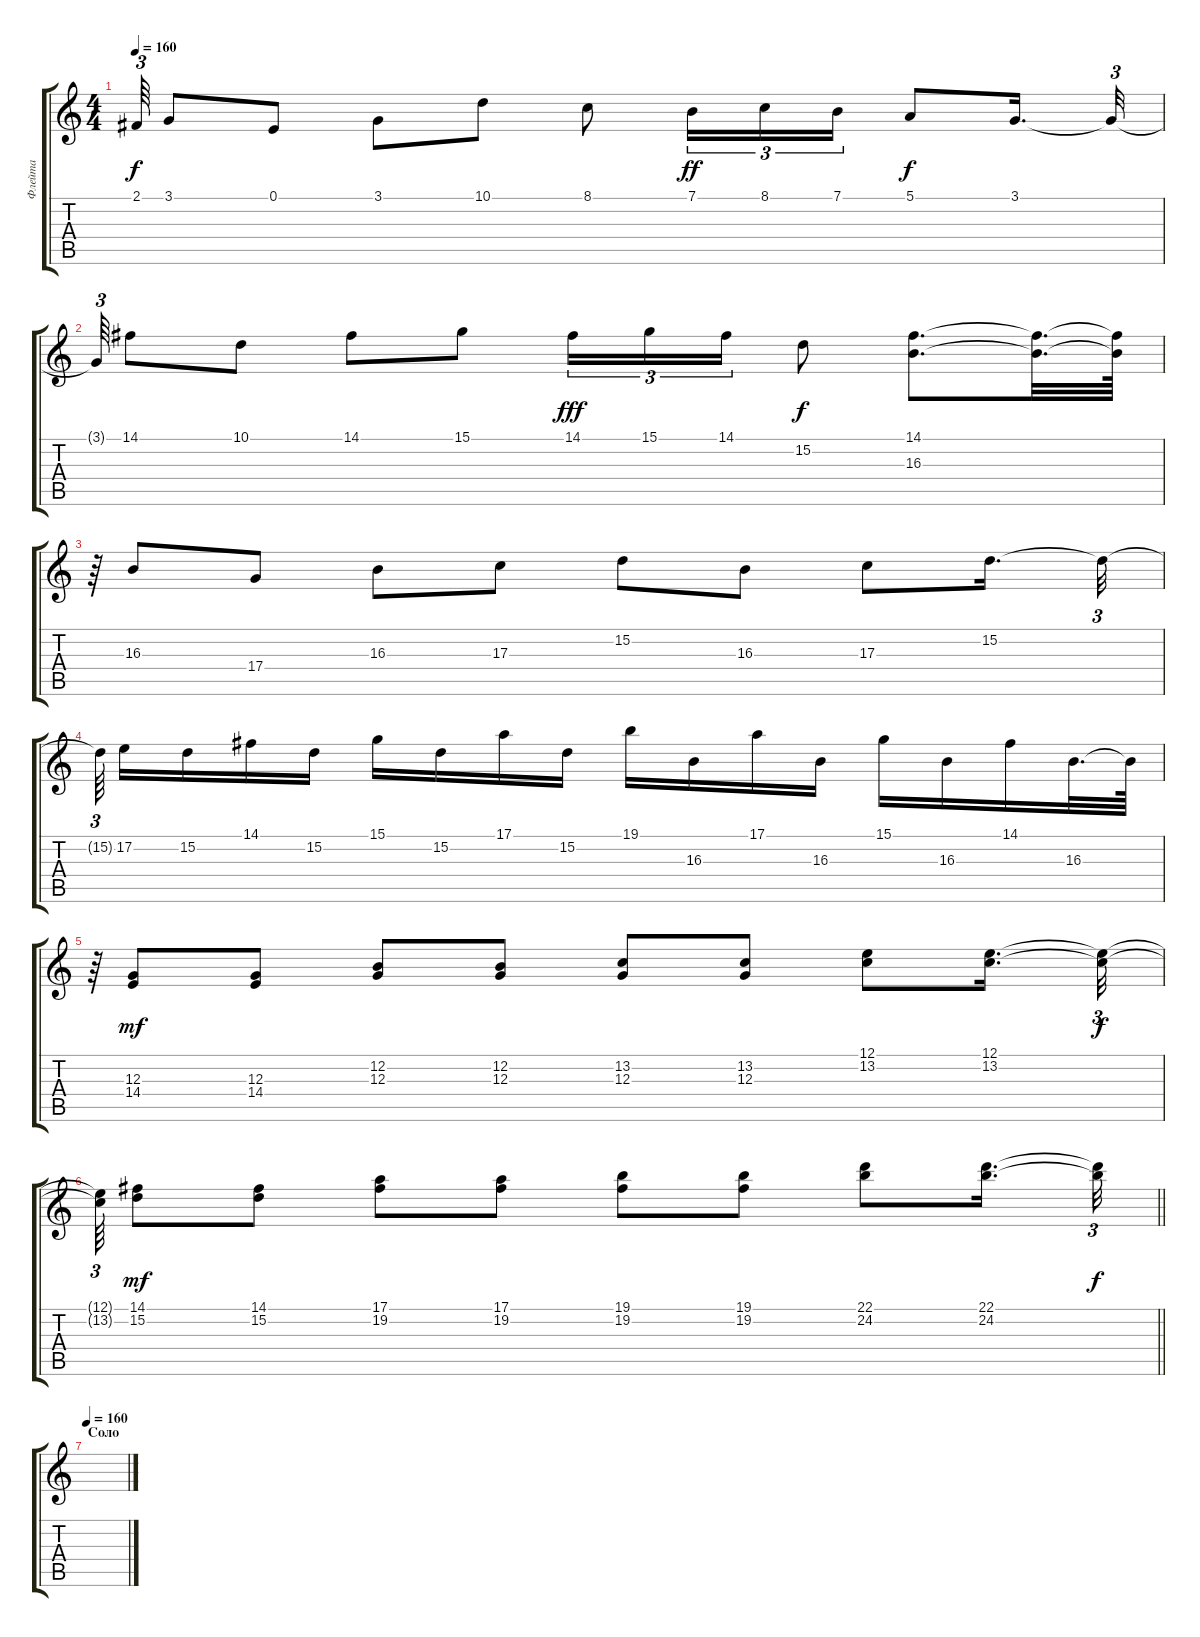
\track ("Флейта" "Флейта") {instrument flute}
\staff {score tabs}
\tuning (E4 B3 G3 D3 A2 E2) {hide}
\ts (4 4)
\tempo 160
\clef g2
\ks c
2.1{t}.64{tu (3 2) dy f} 3.1.8 0.1.8 3.1.8 10.1.8 8.1.8 7.1.16{tu (3 2) dy ff} 8.1.16{tu (3 2)} 7.1.16{tu (3 2)} 5.1.8{dy f} 3.1.16{d} 3.1{t}.32{tu (3 2)} |
3.1{t}.64{tu (3 2)} 14.1.8 10.1.8 14.1.8 15.1.8 14.1.16{tu (3 2) dy fff} 15.1.16{tu (3 2)} 14.1.16{tu (3 2)} 15.2.8{dy f} (14.1 16.3).8{d} (14.1{t} 16.3{t}).32{d} (14.1{t} 16.3{t}).64 |
r.64{tu (3 2)} 16.3.8 17.4.8 16.3.8 17.3.8 15.2.8 16.3.8 17.3.8 15.2.16{d} 15.2{t}.32{tu (3 2)} |
15.2{t}.64{tu (3 2) beam splitsecondary} 17.2.16 15.2.16 14.1.16 15.2.16 15.1.16 15.2.16 17.1.16 15.2.16 19.1.16 16.3.16 17.1.16 16.3.16 15.1.16 16.3.16 14.1.16 16.3.32{d} 16.3{t}.64 |
r.64{tu (3 2)} (12.3 14.4).8{dy mf} (12.3 14.4).8 (12.2 12.3).8 (12.2 12.3).8 (13.2 12.3).8 (13.2 12.3).8 (12.1 13.2).8 (12.1 13.2).16{d} (12.1{t} 13.2{t}).32{tu (3 2) dy f} |
\barLineRight lightlight
(12.1{t} 13.2{t}).64{tu (3 2)} (14.1 15.2).8{dy mf} (14.1 15.2).8 (17.1 19.2).8 (17.1 19.2).8 (19.1 19.2).8 (19.1 19.2).8 (22.1 24.2).8 (22.1 24.2).16{d} (22.1{t} 24.2{t}).32{tu (3 2) dy f} |
\section ("" "Соло")
\tempo 160
